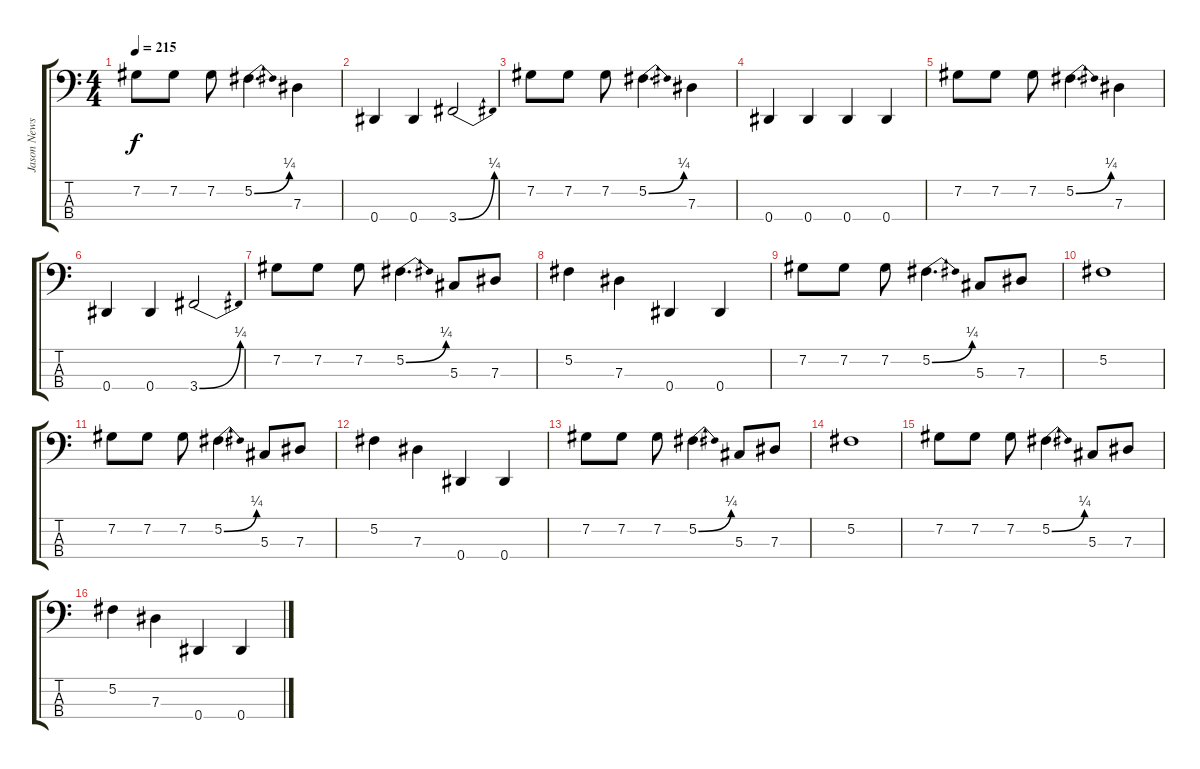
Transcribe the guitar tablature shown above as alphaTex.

\track ("Jason Newsted" "Jason News") {instrument electricbasspick}
\staff {score tabs}
\tuning (Gb2 Db2 Ab1 Eb1) {hide}
\ts (4 4)
\tempo 215
\clef f4
\ks c
7.2.8{dy f} 7.2.8 7.2.8 5.2{be (bend 0 0 60 1)}.4{d} 7.3.4 |
0.4.4 0.4.4 3.4{be (bend 0 0 60 1)}.2 |
7.2.8 7.2.8 7.2.8 5.2{be (bend 0 0 60 1)}.4{d} 7.3.4 |
0.4.4 0.4.4 0.4.4 0.4.4 |
7.2.8 7.2.8 7.2.8 5.2{be (bend 0 0 60 1)}.4{d} 7.3.4 |
0.4.4 0.4.4 3.4{be (bend 0 0 60 1)}.2 |
7.2.8 7.2.8 7.2.8 5.2{be (bend 0 0 60 1)}.4{d} 5.3.8 7.3.8 |
5.2.4 7.3.4 0.4.4 0.4.4 |
7.2.8 7.2.8 7.2.8 5.2{be (bend 0 0 60 1)}.4{d} 5.3.8 7.3.8 |
5.2.1 |
7.2.8 7.2.8 7.2.8 5.2{be (bend 0 0 60 1)}.4{d} 5.3.8 7.3.8 |
5.2.4 7.3.4 0.4.4 0.4.4 |
7.2.8 7.2.8 7.2.8 5.2{be (bend 0 0 60 1)}.4{d} 5.3.8 7.3.8 |
5.2.1 |
7.2.8 7.2.8 7.2.8 5.2{be (bend 0 0 60 1)}.4{d} 5.3.8 7.3.8 |
5.2.4 7.3.4 0.4.4 0.4.4
